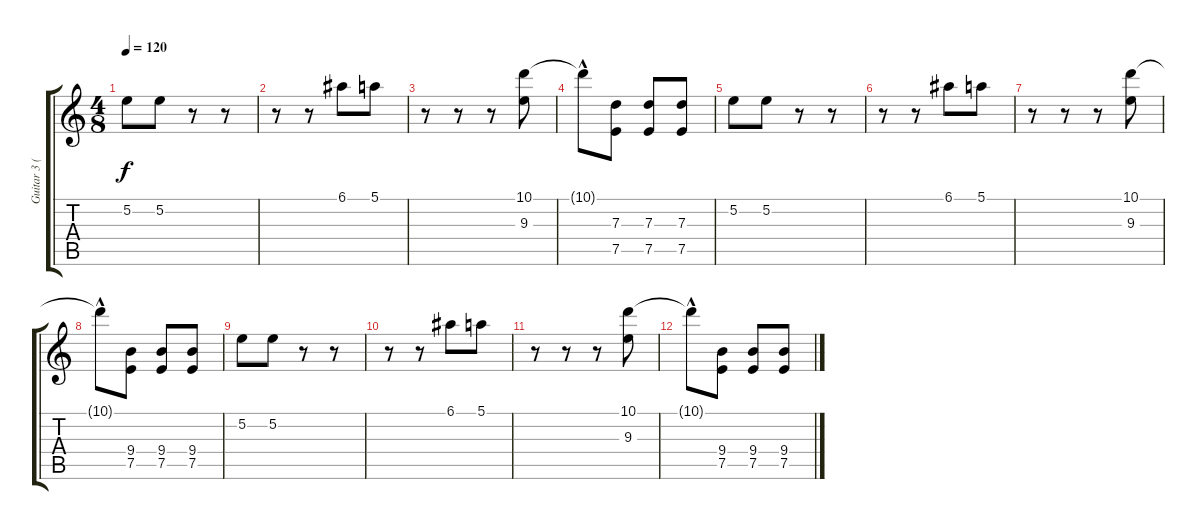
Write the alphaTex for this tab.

\track ("Guitar 3 (as on LP)" "Guitar 3 (") {instrument distortionguitar}
\staff {score tabs}
\tuning (E4 B3 G3 D3 A2 E2) {hide}
\ts (4 8)
\tempo 120
\clef g2
\ks c
5.2.8{dy f} 5.2.8 r.8 r.8 |
r.8 r.8 6.1.8 5.1.8 |
r.8 r.8 r.8 (10.1 9.3).8 |
10.1{hac t}.8 (7.3 7.5).8 (7.3 7.5).8 (7.3 7.5).8 |
5.2.8{volume 8} 5.2.8 r.8 r.8 |
r.8 r.8 6.1.8 5.1.8 |
r.8{volume 4} r.8 r.8 (10.1 9.3).8 |
10.1{hac t}.8 (9.4 7.5).8 (9.4 7.5).8 (9.4 7.5).8 |
5.2.8{volume 0} 5.2.8 r.8 r.8 |
r.8 r.8 6.1.8 5.1.8 |
r.8 r.8 r.8 (10.1 9.3).8 |
10.1{hac t}.8 (9.4 7.5).8 (9.4 7.5).8 (9.4 7.5).8
